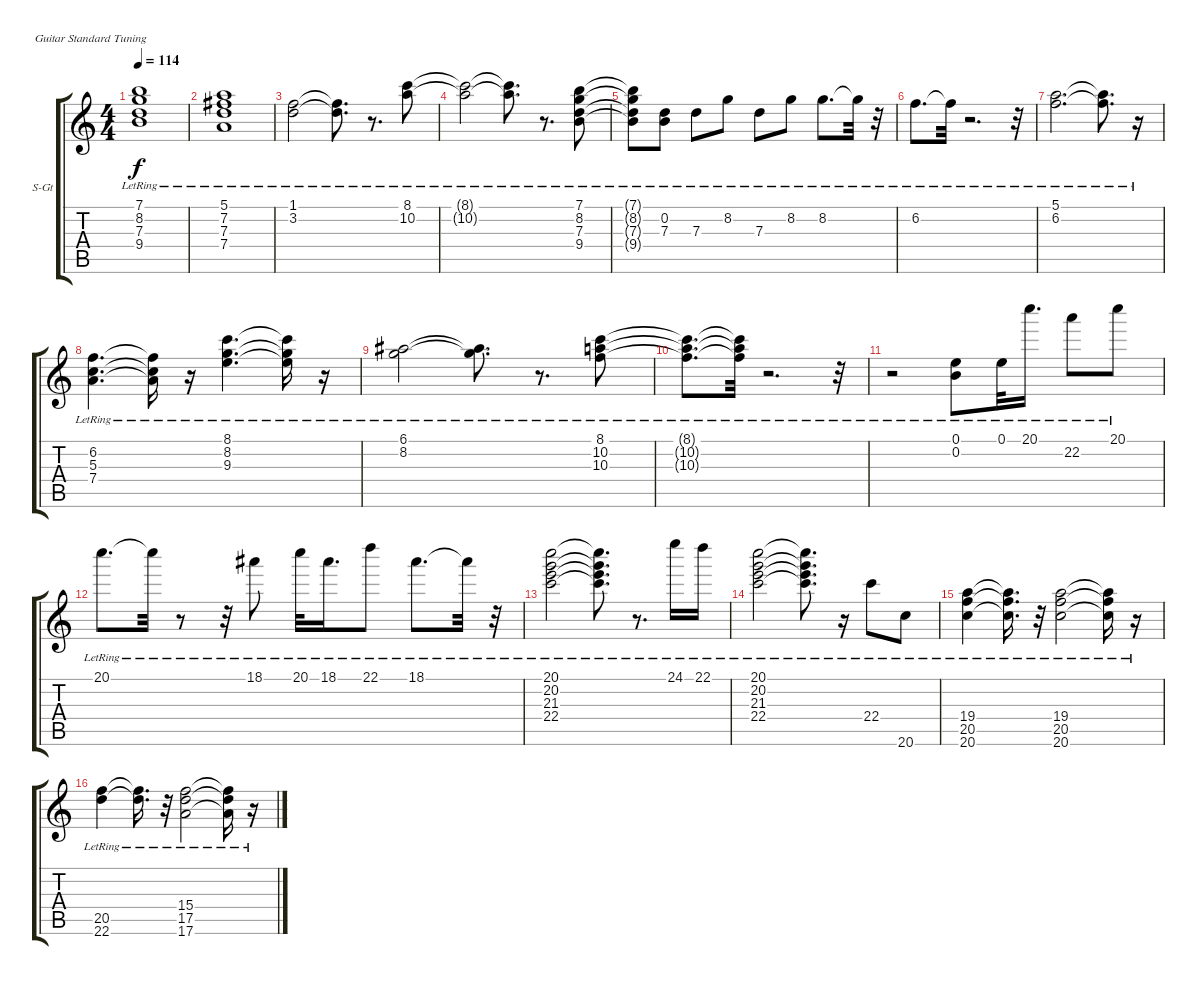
\bracketExtendMode groupsimilarinstruments
\firstSystemTrackNameOrientation horizontal
\otherSystemsTrackNameOrientation horizontal
\track ("piano" "S-Gt") {instrument acousticgrandpiano}
\staff {score tabs}
\tuning (E4 B3 G3 D3 A2 E2)
\displaytranspose 12
\ts (4 4)
\tempo 114
\clef g2
\ks c
(7.1{lr} 8.2{lr} 7.3{lr} 9.4{lr}).1{dy f} |
(5.1{lr} 7.2{lr} 7.3{lr} 7.4{lr}).1 |
(1.1{lr} 3.2{lr}).2 (1.1{lr t} 3.2{lr t}).8{d} r.8{d} (8.1{lr} 10.2{lr}).8 |
(8.1{lr t} 10.2{lr t}).2 (8.1{lr t} 10.2{lr t}).8{d} r.8{d} (7.1{lr} 8.2{lr} 7.3{lr} 9.4{lr}).8 |
(7.1{lr t} 8.2{lr t} 7.3{lr t} 9.4{lr t}).8 (0.2{lr} 7.3{lr}).8 7.3{lr}.8 8.2{lr}.8 7.3{lr}.8 8.2{lr}.8 8.2{lr}.8{d} 8.2{lr t}.32 r.32 |
6.2{lr}.8{d} 6.2{lr t}.32 r.2{d} r.32 |
(5.1{lr} 6.2{lr}).2{d} (5.1{lr t} 6.2{lr t}).8{d} r.16 |
(6.2{lr} 5.3{lr} 7.4{lr}).4{d} (6.2{lr t} 5.3{lr t} 7.4{lr t}).16 r.16 (8.1{lr} 8.2{lr} 9.3{lr}).4{d} (8.1{lr t} 8.2{lr t} 9.3{lr t}).16 r.16 |
(6.1{lr} 8.2{lr}).2 (6.1{lr t} 8.2{lr t}).8{d} r.8{d} (8.1{lr} 10.2{lr} 10.3{lr}).8 |
(8.1{lr t} 10.2{lr t} 10.3{lr t}).8{d} (8.1{lr t} 10.2{lr t} 10.3{lr t}).32 r.2{d} r.32 |
r.2 (0.1{lr} 0.2{lr}).8 0.1{lr}.32 20.1{lr}.16{d} 22.2{lr}.8 20.1{lr}.8 |
20.1{lr}.8{d} 20.1{lr t}.32 r.8 r.32 18.1{lr}.8 20.1{lr}.32 18.1{lr}.16{d} 22.1{lr}.8 18.1{lr}.8{d} 18.1{lr t}.32 r.32 |
(20.1{lr} 20.2{lr} 21.3{lr} 22.4{lr}).2 (20.1{lr t} 20.2{lr t} 21.3{lr t} 22.4{lr t}).8{d} r.8{d} 24.1{lr}.16 22.1{lr}.16 |
(20.1{lr} 20.2{lr} 21.3{lr} 22.4{lr}).2 (20.1{lr t} 20.2{lr t} 21.3{lr t} 22.4{lr t}).8{d} r.16 22.4{lr}.8 20.6{lr}.8 |
(19.4{lr} 20.5{lr} 20.6{lr}).4 (19.4{lr t} 20.5{lr t} 20.6{lr t}).16{d} r.32 (19.4{lr} 20.5{lr} 20.6{lr}).2 (19.4{lr t} 20.5{lr t} 20.6{lr t}).16 r.16 |
(20.5{lr} 22.6{lr}).4 (20.5{lr t} 22.6{lr t}).16{d} r.32 (15.4{lr} 17.5{lr} 17.6{lr}).2 (15.4{lr t} 17.5{lr t} 17.6{lr t}).16 r.16
